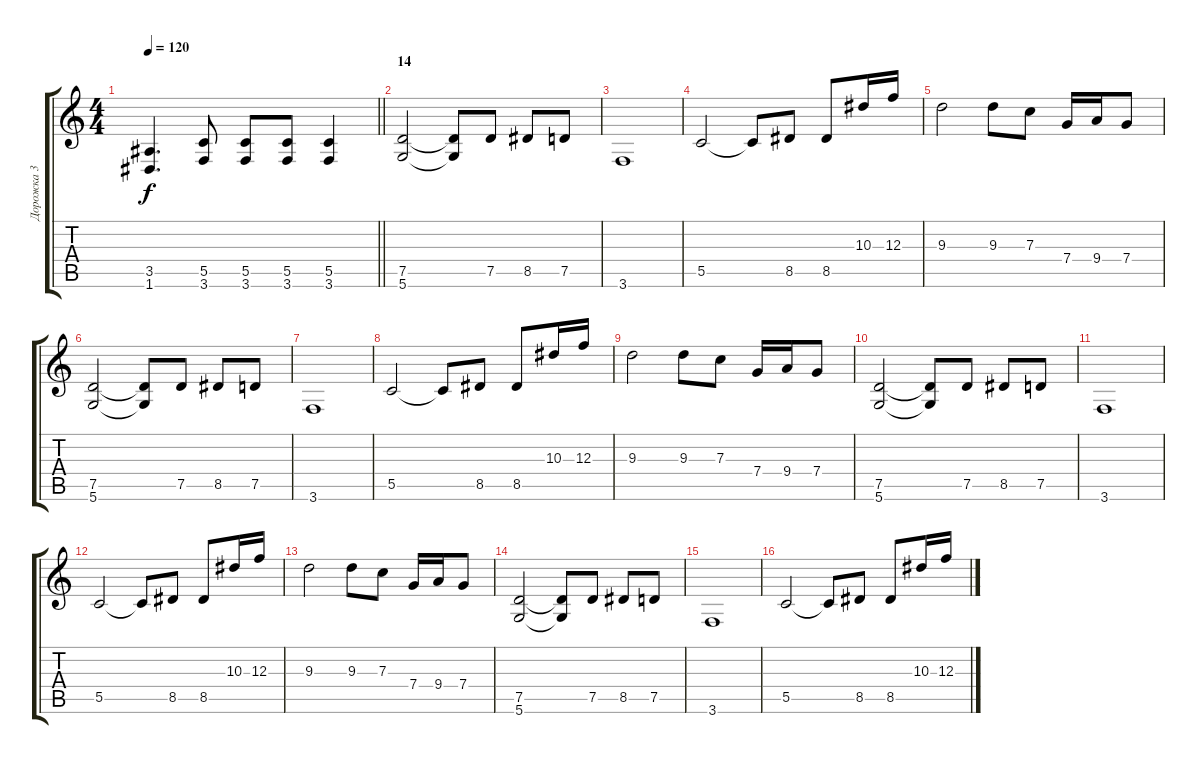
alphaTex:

\track ("Дорожка 3" "Дорожка 3") {instrument distortionguitar}
\staff {score tabs}
\tuning (D4 A3 F3 C3 G2 D2) {hide}
\ts (4 4)
\tempo 120
\clef g2
\barLineRight lightlight
\ks c
(3.5{t} 1.6{t}).4{d dy f} (5.5 3.6).8 (5.5 3.6).8 (5.5 3.6).8 (5.5 3.6).4 |
\section ("" "14")
(7.5 5.6).2 (7.5{t} 5.6{t}).8 7.5.8 8.5.8 7.5.8 |
3.6.1 |
5.5.2 5.5{t}.8 8.5.8 8.5.8 10.3.16 12.3.16 |
9.3.2 9.3.8 7.3.8 7.4.16 9.4.16 7.4.8 |
(7.5 5.6).2 (7.5{t} 5.6{t}).8 7.5.8 8.5.8 7.5.8 |
3.6.1 |
5.5.2 5.5{t}.8 8.5.8 8.5.8 10.3.16 12.3.16 |
9.3.2 9.3.8 7.3.8 7.4.16 9.4.16 7.4.8 |
(7.5 5.6).2 (7.5{t} 5.6{t}).8 7.5.8 8.5.8 7.5.8 |
3.6.1 |
5.5.2 5.5{t}.8 8.5.8 8.5.8 10.3.16 12.3.16 |
9.3.2 9.3.8 7.3.8 7.4.16 9.4.16 7.4.8 |
(7.5 5.6).2 (7.5{t} 5.6{t}).8 7.5.8 8.5.8 7.5.8 |
3.6.1 |
5.5.2 5.5{t}.8 8.5.8 8.5.8 10.3.16 12.3.16
